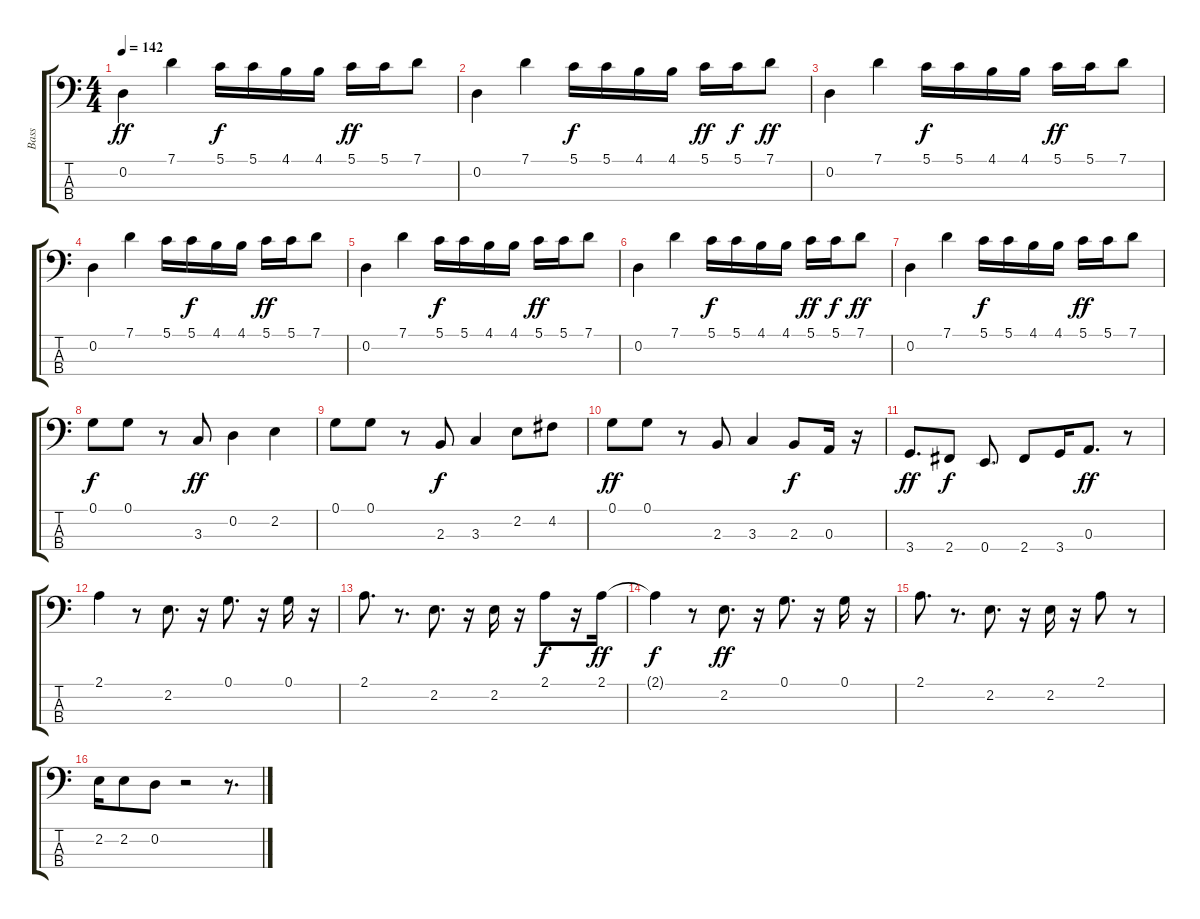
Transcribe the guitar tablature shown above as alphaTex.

\track ("Bass" "Bass") {instrument electricbasspick}
\staff {score tabs}
\tuning (G2 D2 A1 E1) {hide}
\ts (4 4)
\tempo 142
\clef f4
\ks c
0.2.4{dy ff} 7.1.4 5.1.16{dy f} 5.1.16 4.1.16 4.1.16 5.1.16{dy ff} 5.1.16 7.1.8 |
0.2.4 7.1.4 5.1.16{dy f} 5.1.16 4.1.16 4.1.16 5.1.16{dy ff} 5.1.16{dy f} 7.1.8{dy ff} |
0.2.4 7.1.4 5.1.16{dy f} 5.1.16 4.1.16 4.1.16 5.1.16{dy ff} 5.1.16 7.1.8 |
0.2.4 7.1.4 5.1.16 5.1.16{dy f} 4.1.16 4.1.16 5.1.16{dy ff} 5.1.16 7.1.8 |
0.2.4 7.1.4 5.1.16{dy f} 5.1.16 4.1.16 4.1.16 5.1.16{dy ff} 5.1.16 7.1.8 |
0.2.4 7.1.4 5.1.16{dy f} 5.1.16 4.1.16 4.1.16 5.1.16{dy ff} 5.1.16{dy f} 7.1.8{dy ff} |
0.2.4 7.1.4 5.1.16{dy f} 5.1.16 4.1.16 4.1.16 5.1.16{dy ff} 5.1.16 7.1.8 |
0.1.8{dy f} 0.1.8 r.8 3.3.8{dy ff} 0.2.4 2.2.4 |
0.1.8 0.1.8 r.8 2.3.8{dy f} 3.3.4 2.2.8 4.2.8 |
0.1.8{dy ff} 0.1.8 r.8 2.3.8 3.3.4 2.3.8{dy f} 0.3.16 r.16 |
3.4.8{d dy ff} 2.4.8{dy f} 0.4.8{d} 2.4.8 3.4.16 0.3.8{d dy ff} r.8 |
2.1.4 r.8 2.2.8{d} r.16 0.1.8{d} r.16 0.1.16 r.16 |
2.1.8{d} r.8{d} 2.2.8{d} r.16 2.2.16 r.16 2.1.8{dy f} r.16 2.1.16{dy ff} |
2.1{t}.4{dy f} r.8 2.2.8{d dy ff} r.16 0.1.8{d} r.16 0.1.16 r.16 |
2.1.8{d} r.8{d} 2.2.8{d} r.16 2.2.16 r.16 2.1.8 r.8 |
2.2.16 2.2.8 0.2.8 r.2 r.8{d}
